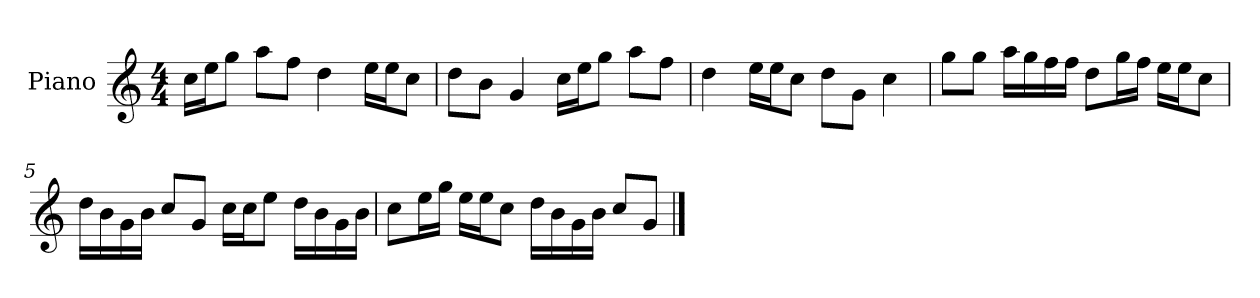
**kern
*part1
*staff1
*I"Piano
*I'P-no
*clefG2
*k[]
*M4/4
*MM90
=1
16cc\LL
16ee\J
8gg\J
8aa\L
8ff\J
4dd\
16ee\LL
16ee\J
8cc\J
=2
8dd\L
8b\J
4g/
16cc\LL
16ee\J
8gg\J
8aa\L
8ff\J
=3
4dd\
16ee\LL
16ee\J
8cc\J
8dd\L
8g\J
4cc\
=4
8gg\L
8gg\J
16aa\LL
16gg\
16ff\
16ff\JJ
8dd\L
16gg\L
16ff\JJ
16ee\LL
16ee\J
8cc\J
!!LO:LB:g=z
=5
16dd\LL
16b\
16g\
16b\JJ
8cc/L
8g/J
16cc\LL
16cc\J
8ee\J
16dd\LL
16b\
16g\
16b\JJ
=6
8cc\L
16ee\L
16gg\JJ
16ee\LL
16ee\J
8cc\J
16dd\LL
16b\
16g\
16b\JJ
8cc/L
8g/J
==
*-
